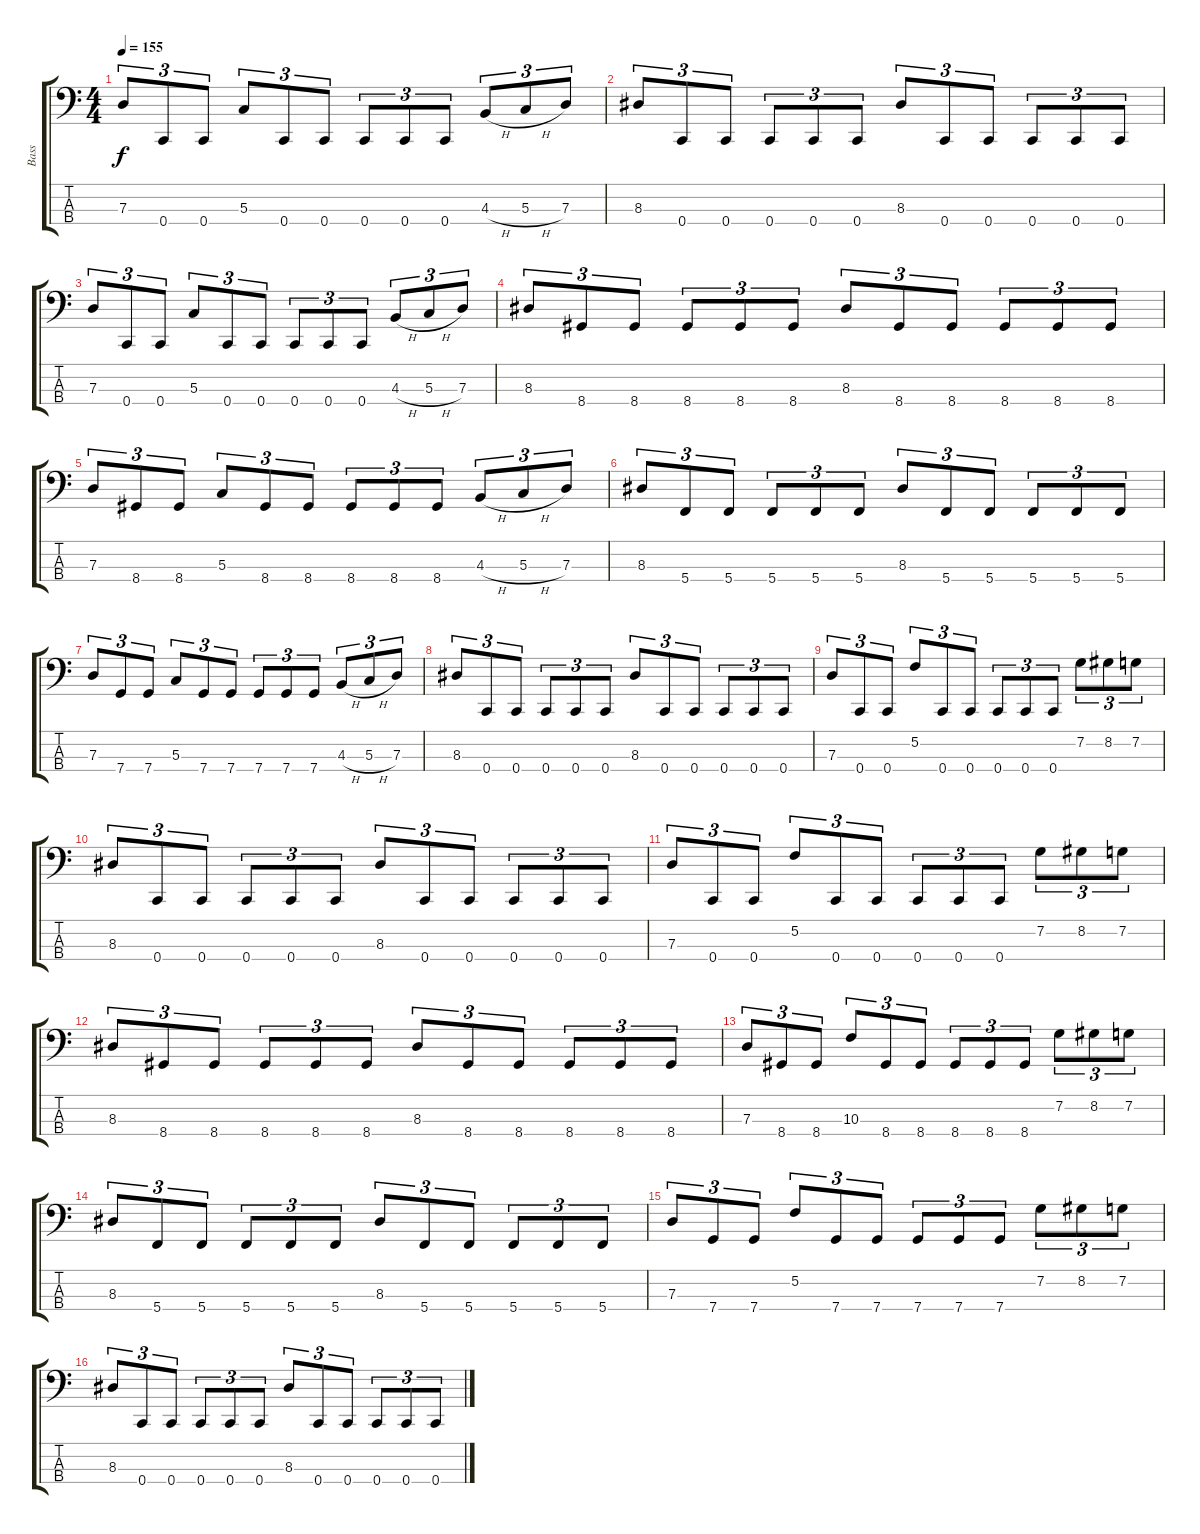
\track ("Bass" "Bass") {instrument electricbassfinger}
\staff {score tabs}
\tuning (F2 C2 G1 C1) {hide}
\ts (4 4)
\tempo 155
\clef f4
\ks c
7.3.8{tu (3 2) dy f} 0.4.8{tu (3 2)} 0.4.8{tu (3 2)} 5.3.8{tu (3 2)} 0.4.8{tu (3 2)} 0.4.8{tu (3 2)} 0.4.8{tu (3 2)} 0.4.8{tu (3 2)} 0.4.8{tu (3 2)} 4.3{h}.8{tu (3 2)} 5.3{h}.8{tu (3 2)} 7.3.8{tu (3 2)} |
8.3.8{tu (3 2)} 0.4.8{tu (3 2)} 0.4.8{tu (3 2)} 0.4.8{tu (3 2)} 0.4.8{tu (3 2)} 0.4.8{tu (3 2)} 8.3.8{tu (3 2)} 0.4.8{tu (3 2)} 0.4.8{tu (3 2)} 0.4.8{tu (3 2)} 0.4.8{tu (3 2)} 0.4.8{tu (3 2)} |
7.3.8{tu (3 2)} 0.4.8{tu (3 2)} 0.4.8{tu (3 2)} 5.3.8{tu (3 2)} 0.4.8{tu (3 2)} 0.4.8{tu (3 2)} 0.4.8{tu (3 2)} 0.4.8{tu (3 2)} 0.4.8{tu (3 2)} 4.3{h}.8{tu (3 2)} 5.3{h}.8{tu (3 2)} 7.3.8{tu (3 2)} |
8.3.8{tu (3 2)} 8.4.8{tu (3 2)} 8.4.8{tu (3 2)} 8.4.8{tu (3 2)} 8.4.8{tu (3 2)} 8.4.8{tu (3 2)} 8.3.8{tu (3 2)} 8.4.8{tu (3 2)} 8.4.8{tu (3 2)} 8.4.8{tu (3 2)} 8.4.8{tu (3 2)} 8.4.8{tu (3 2)} |
7.3.8{tu (3 2)} 8.4.8{tu (3 2)} 8.4.8{tu (3 2)} 5.3.8{tu (3 2)} 8.4.8{tu (3 2)} 8.4.8{tu (3 2)} 8.4.8{tu (3 2)} 8.4.8{tu (3 2)} 8.4.8{tu (3 2)} 4.3{h}.8{tu (3 2)} 5.3{h}.8{tu (3 2)} 7.3.8{tu (3 2)} |
8.3.8{tu (3 2)} 5.4.8{tu (3 2)} 5.4.8{tu (3 2)} 5.4.8{tu (3 2)} 5.4.8{tu (3 2)} 5.4.8{tu (3 2)} 8.3.8{tu (3 2)} 5.4.8{tu (3 2)} 5.4.8{tu (3 2)} 5.4.8{tu (3 2)} 5.4.8{tu (3 2)} 5.4.8{tu (3 2)} |
7.3.8{tu (3 2)} 7.4.8{tu (3 2)} 7.4.8{tu (3 2)} 5.3.8{tu (3 2)} 7.4.8{tu (3 2)} 7.4.8{tu (3 2)} 7.4.8{tu (3 2)} 7.4.8{tu (3 2)} 7.4.8{tu (3 2)} 4.3{h}.8{tu (3 2)} 5.3{h}.8{tu (3 2)} 7.3.8{tu (3 2)} |
8.3.8{tu (3 2)} 0.4.8{tu (3 2)} 0.4.8{tu (3 2)} 0.4.8{tu (3 2)} 0.4.8{tu (3 2)} 0.4.8{tu (3 2)} 8.3.8{tu (3 2)} 0.4.8{tu (3 2)} 0.4.8{tu (3 2)} 0.4.8{tu (3 2)} 0.4.8{tu (3 2)} 0.4.8{tu (3 2)} |
7.3.8{tu (3 2)} 0.4.8{tu (3 2)} 0.4.8{tu (3 2)} 5.2.8{tu (3 2)} 0.4.8{tu (3 2)} 0.4.8{tu (3 2)} 0.4.8{tu (3 2)} 0.4.8{tu (3 2)} 0.4.8{tu (3 2)} 7.2.8{tu (3 2)} 8.2.8{tu (3 2)} 7.2.8{tu (3 2)} |
8.3.8{tu (3 2)} 0.4.8{tu (3 2)} 0.4.8{tu (3 2)} 0.4.8{tu (3 2)} 0.4.8{tu (3 2)} 0.4.8{tu (3 2)} 8.3.8{tu (3 2)} 0.4.8{tu (3 2)} 0.4.8{tu (3 2)} 0.4.8{tu (3 2)} 0.4.8{tu (3 2)} 0.4.8{tu (3 2)} |
7.3.8{tu (3 2)} 0.4.8{tu (3 2)} 0.4.8{tu (3 2)} 5.2.8{tu (3 2)} 0.4.8{tu (3 2)} 0.4.8{tu (3 2)} 0.4.8{tu (3 2)} 0.4.8{tu (3 2)} 0.4.8{tu (3 2)} 7.2.8{tu (3 2)} 8.2.8{tu (3 2)} 7.2.8{tu (3 2)} |
8.3.8{tu (3 2)} 8.4.8{tu (3 2)} 8.4.8{tu (3 2)} 8.4.8{tu (3 2)} 8.4.8{tu (3 2)} 8.4.8{tu (3 2)} 8.3.8{tu (3 2)} 8.4.8{tu (3 2)} 8.4.8{tu (3 2)} 8.4.8{tu (3 2)} 8.4.8{tu (3 2)} 8.4.8{tu (3 2)} |
7.3.8{tu (3 2)} 8.4.8{tu (3 2)} 8.4.8{tu (3 2)} 10.3.8{tu (3 2)} 8.4.8{tu (3 2)} 8.4.8{tu (3 2)} 8.4.8{tu (3 2)} 8.4.8{tu (3 2)} 8.4.8{tu (3 2)} 7.2.8{tu (3 2)} 8.2.8{tu (3 2)} 7.2.8{tu (3 2)} |
8.3.8{tu (3 2)} 5.4.8{tu (3 2)} 5.4.8{tu (3 2)} 5.4.8{tu (3 2)} 5.4.8{tu (3 2)} 5.4.8{tu (3 2)} 8.3.8{tu (3 2)} 5.4.8{tu (3 2)} 5.4.8{tu (3 2)} 5.4.8{tu (3 2)} 5.4.8{tu (3 2)} 5.4.8{tu (3 2)} |
7.3.8{tu (3 2)} 7.4.8{tu (3 2)} 7.4.8{tu (3 2)} 5.2.8{tu (3 2)} 7.4.8{tu (3 2)} 7.4.8{tu (3 2)} 7.4.8{tu (3 2)} 7.4.8{tu (3 2)} 7.4.8{tu (3 2)} 7.2.8{tu (3 2)} 8.2.8{tu (3 2)} 7.2.8{tu (3 2)} |
8.3.8{tu (3 2)} 0.4.8{tu (3 2)} 0.4.8{tu (3 2)} 0.4.8{tu (3 2)} 0.4.8{tu (3 2)} 0.4.8{tu (3 2)} 8.3.8{tu (3 2)} 0.4.8{tu (3 2)} 0.4.8{tu (3 2)} 0.4.8{tu (3 2)} 0.4.8{tu (3 2)} 0.4.8{tu (3 2)}
